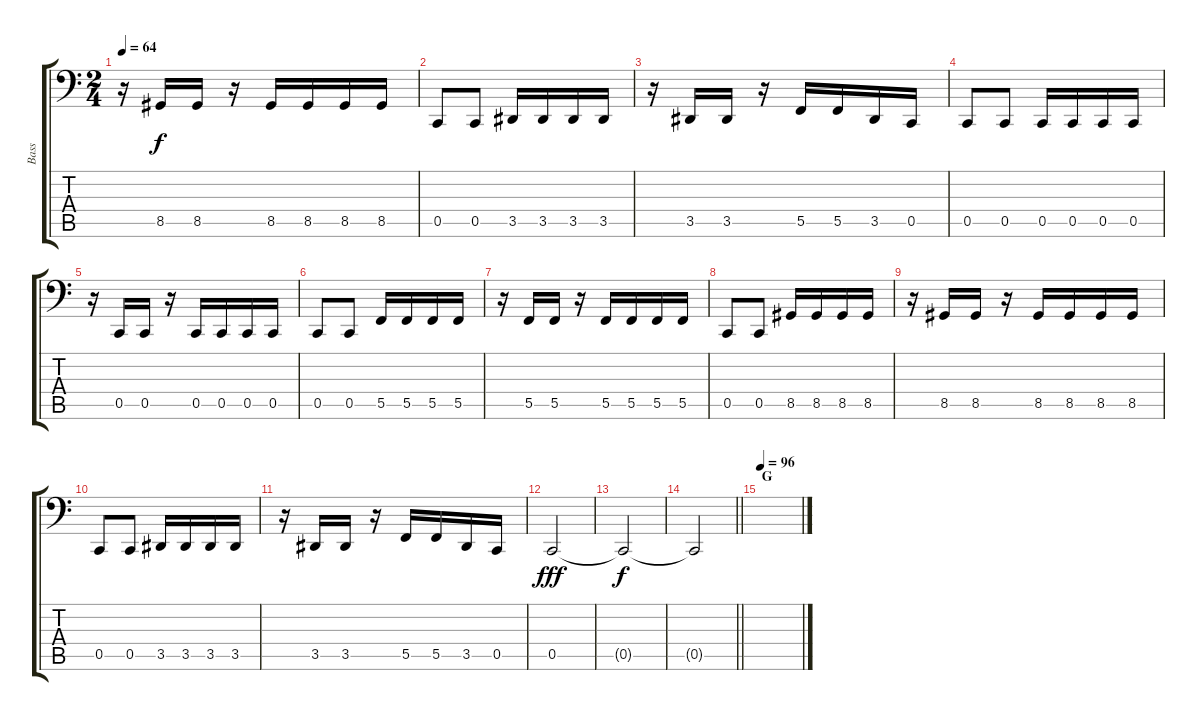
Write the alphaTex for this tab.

\track ("Bass" "Bass") {instrument electricbasspick}
\staff {score tabs}
\tuning (Bb2 F2 C2 G1 C1 A0) {hide}
\ts (2 4)
\tempo 64
\clef f4
\ks c
r.16{dy f} 8.5.16 8.5.16 r.16 8.5.16 8.5.16 8.5.16 8.5.16 |
0.5.8 0.5.8 3.5.16 3.5.16 3.5.16 3.5.16 |
r.16 3.5.16 3.5.16 r.16 5.5.16 5.5.16 3.5.16 0.5.16 |
0.5.8 0.5.8 0.5.16 0.5.16 0.5.16 0.5.16 |
r.16 0.5.16 0.5.16 r.16 0.5.16 0.5.16 0.5.16 0.5.16 |
0.5.8 0.5.8 5.5.16 5.5.16 5.5.16 5.5.16 |
r.16 5.5.16 5.5.16 r.16 5.5.16 5.5.16 5.5.16 5.5.16 |
0.5.8 0.5.8 8.5.16 8.5.16 8.5.16 8.5.16 |
r.16 8.5.16 8.5.16 r.16 8.5.16 8.5.16 8.5.16 8.5.16 |
0.5.8 0.5.8 3.5.16 3.5.16 3.5.16 3.5.16 |
r.16 3.5.16 3.5.16 r.16 5.5.16 5.5.16 3.5.16 0.5.16 |
0.5.2{dy fff} |
0.5{t}.2{dy f} |
\barLineRight lightlight
0.5{t}.2 |
\section ("" "G")
\tempo 96
